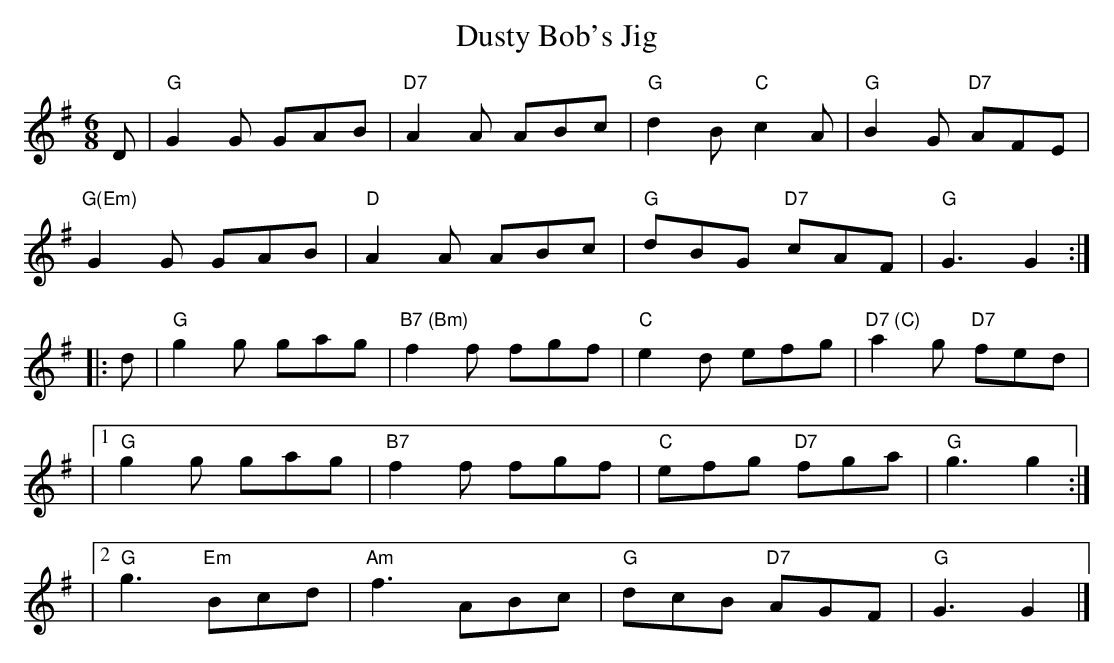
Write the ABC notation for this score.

X:1
T: Dusty Bob's Jig
M: 6/8
K: G
D| "G"G2G GAB| "D7"A2A ABc| "G"d2B "C"c2A| "G"B2G "D7"AFE|
   "G(Em)"G2G GAB| "D"A2A ABc| "G"dBG "D7"cAF| "G"G3 G2:|
|:d| "G"g2g gag| "B7 (Bm)"f2f fgf| "C"e2d efg| "D7 (C)"a2g "D7"fed|
|1"G"g2g gag| "B7"f2f fgf| "C"efg "D7"fga| "G"g3 g2:|
|2"G"g3 "Em"Bcd| "Am"f3 ABc| "G"dcB "D7"AGF| "G"G3 G2|]
